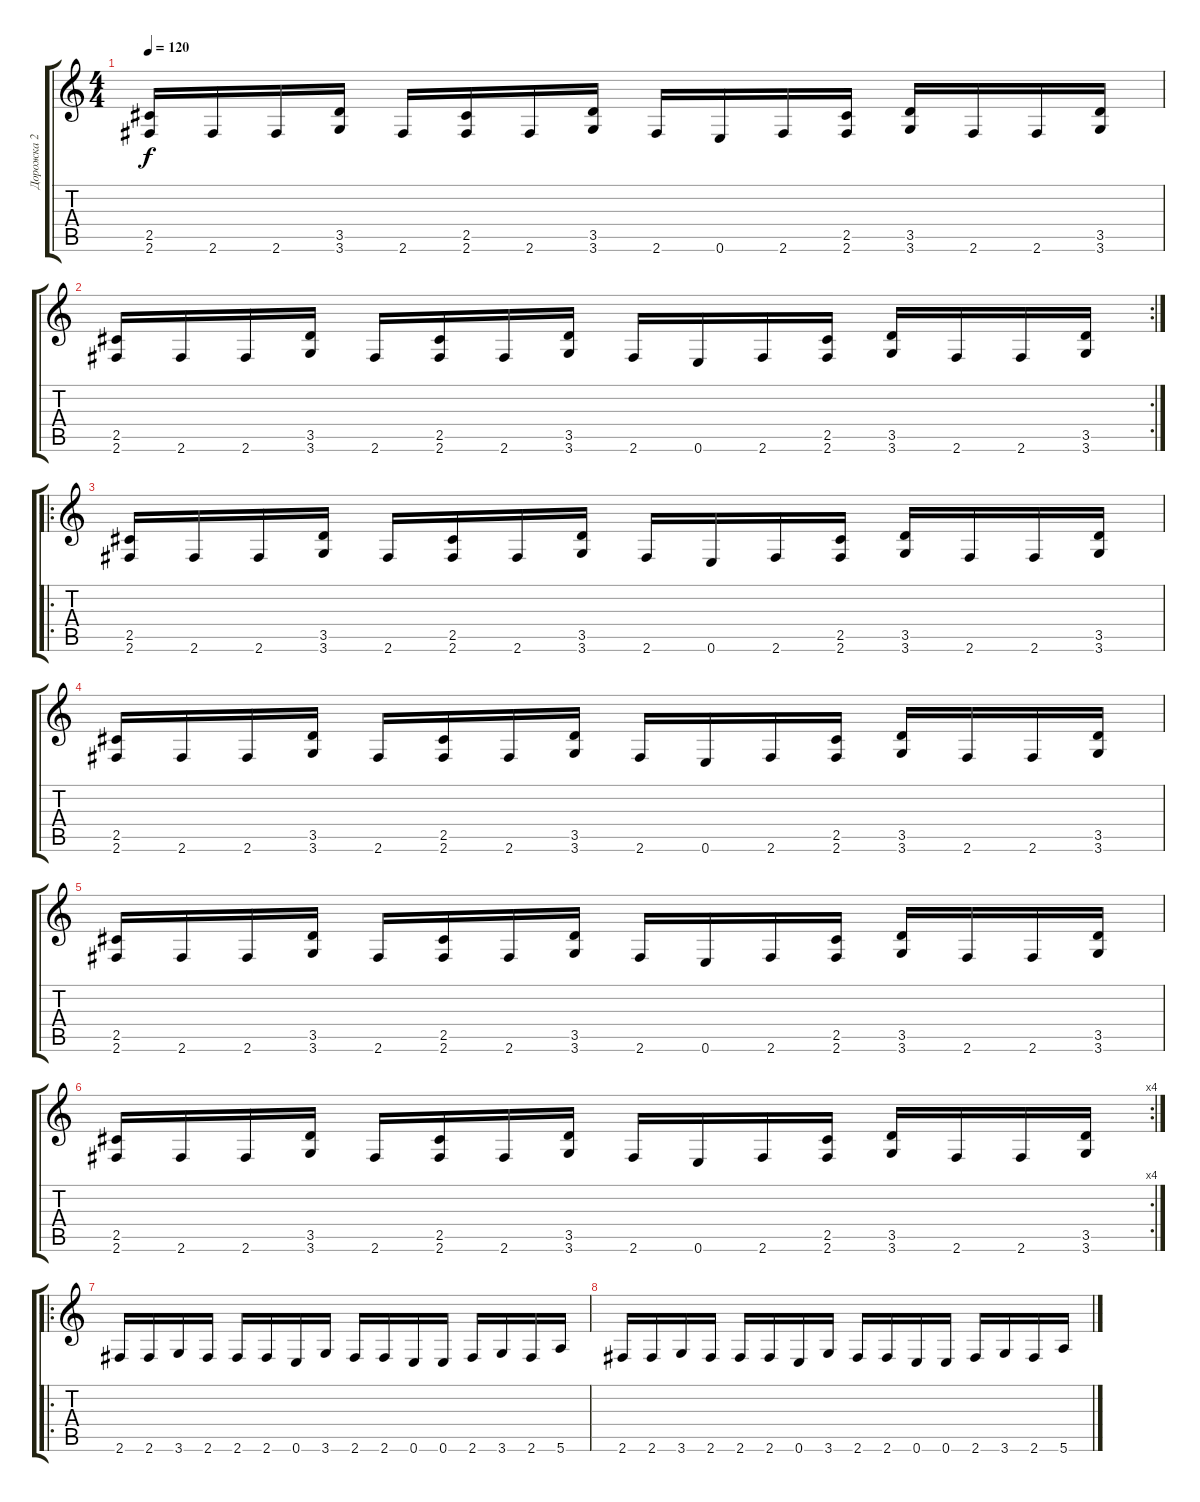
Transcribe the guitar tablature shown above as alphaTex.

\track ("Дорожка 2" "Дорожка 2") {instrument distortionguitar}
\staff {score tabs}
\tuning (Gb4 Db4 A3 E3 B2 E2) {hide}
\ts (4 4)
\tempo 120
\clef g2
\ks c
(2.5 2.6).16{dy f} 2.6.16 2.6.16 (3.5 3.6).16 2.6.16 (2.5 2.6).16 2.6.16 (3.5 3.6).16 2.6.16 0.6.16 2.6.16 (2.5 2.6).16 (3.5 3.6).16 2.6.16 2.6.16 (3.5 3.6).16 |
\rc 2
(2.5 2.6).16 2.6.16 2.6.16 (3.5 3.6).16 2.6.16 (2.5 2.6).16 2.6.16 (3.5 3.6).16 2.6.16 0.6.16 2.6.16 (2.5 2.6).16 (3.5 3.6).16 2.6.16 2.6.16 (3.5 3.6).16 |
\ro
(2.5 2.6).16 2.6.16 2.6.16 (3.5 3.6).16 2.6.16 (2.5 2.6).16 2.6.16 (3.5 3.6).16 2.6.16 0.6.16 2.6.16 (2.5 2.6).16 (3.5 3.6).16 2.6.16 2.6.16 (3.5 3.6).16 |
(2.5 2.6).16 2.6.16 2.6.16 (3.5 3.6).16 2.6.16 (2.5 2.6).16 2.6.16 (3.5 3.6).16 2.6.16 0.6.16 2.6.16 (2.5 2.6).16 (3.5 3.6).16 2.6.16 2.6.16 (3.5 3.6).16 |
(2.5 2.6).16 2.6.16 2.6.16 (3.5 3.6).16 2.6.16 (2.5 2.6).16 2.6.16 (3.5 3.6).16 2.6.16 0.6.16 2.6.16 (2.5 2.6).16 (3.5 3.6).16 2.6.16 2.6.16 (3.5 3.6).16 |
\rc 4
(2.5 2.6).16 2.6.16 2.6.16 (3.5 3.6).16 2.6.16 (2.5 2.6).16 2.6.16 (3.5 3.6).16 2.6.16 0.6.16 2.6.16 (2.5 2.6).16 (3.5 3.6).16 2.6.16 2.6.16 (3.5 3.6).16 |
\ro
2.6.16 2.6.16 3.6.16 2.6.16 2.6.16 2.6.16 0.6.16 3.6.16 2.6.16 2.6.16 0.6.16 0.6.16 2.6.16 3.6.16 2.6.16 5.6.16 |
2.6.16 2.6.16 3.6.16 2.6.16 2.6.16 2.6.16 0.6.16 3.6.16 2.6.16 2.6.16 0.6.16 0.6.16 2.6.16 3.6.16 2.6.16 5.6.16
